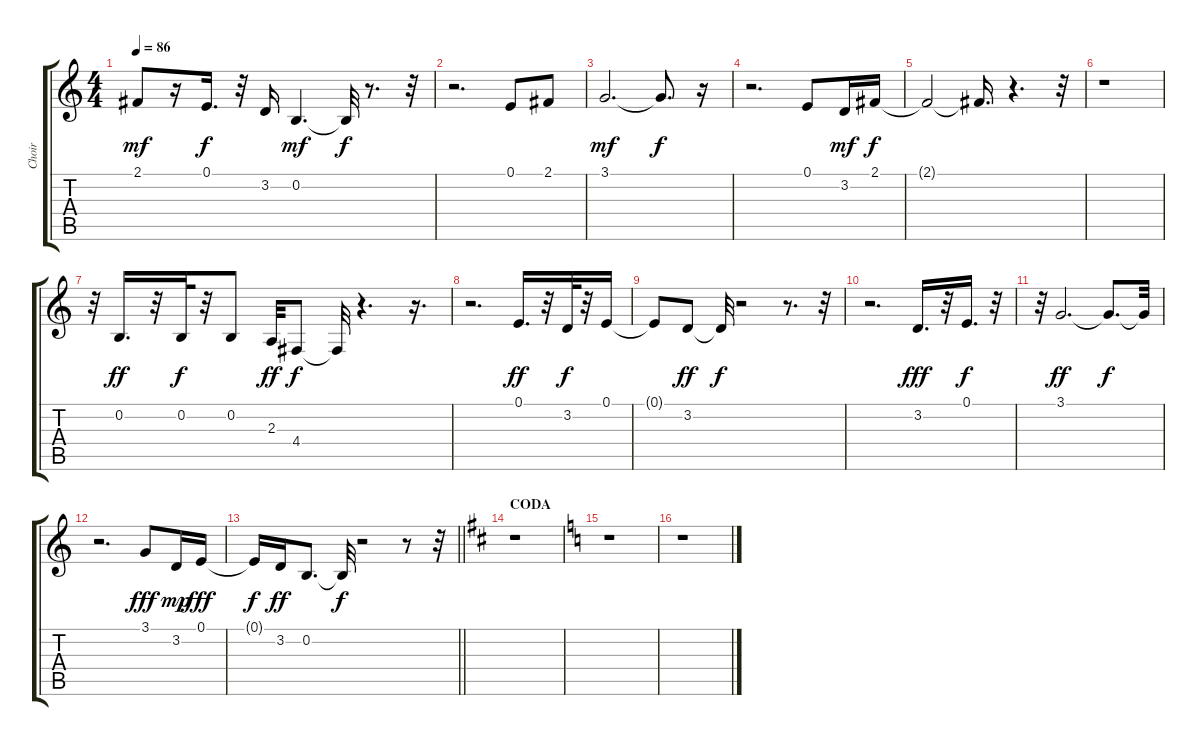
\track ("Choir " "Choir ") {instrument choiraahs}
\staff {score tabs}
\tuning (E4 B3 G3 D3 A2 E2) {hide}
\ts (4 4)
\tempo 86
\clef g2
\ks c
2.1.8{dy mf} r.16 0.1.16{d dy f} r.32 3.2.16 0.2.4{d dy mf} 0.2{t}.32{dy f} r.8{d} r.32 |
r.2{d} 0.1.8 2.1.8 |
3.1.2{d dy mf} 3.1{t}.8{d dy f} r.16 |
r.2{d} 0.1.8 3.2.16{dy mf} 2.1.16{dy f} |
2.1{t}.2 2.1{t}.16{d} r.4{d} r.32 |
r.1 |
r.32 0.2.16{d dy ff} r.32 0.2.32{dy f} r.32 0.2.8 2.3.32{dy ff} 4.4.8{dy f} 4.4{t}.32 r.4{d} r.16{d} |
r.2{d} 0.1.16{d dy ff} r.32 3.2.32{dy f} r.32 0.1.16 |
0.1{t}.8 3.2.8{dy ff} 3.2{t}.32{dy f} r.2 r.8{d} r.32 |
r.2{d} 3.2.16{d dy fff} r.32 0.1.16{d dy f} r.32 |
r.32 3.1.2{d dy ff} 3.1{t}.8{d dy f} 3.1{t}.32 |
r.2{d} 3.1.8{dy fff} 3.2.16{dy mp} 0.1.16{dy fff} |
\barLineRight lightlight
0.1{t}.16{dy f} 3.2.16{dy ff} 0.2.8{d} 0.2{t}.32{dy f} r.2 r.8 r.32 |
\section ("" "CODA")
\ks d
r.1 |
\ks c
r.1 |
r.1
